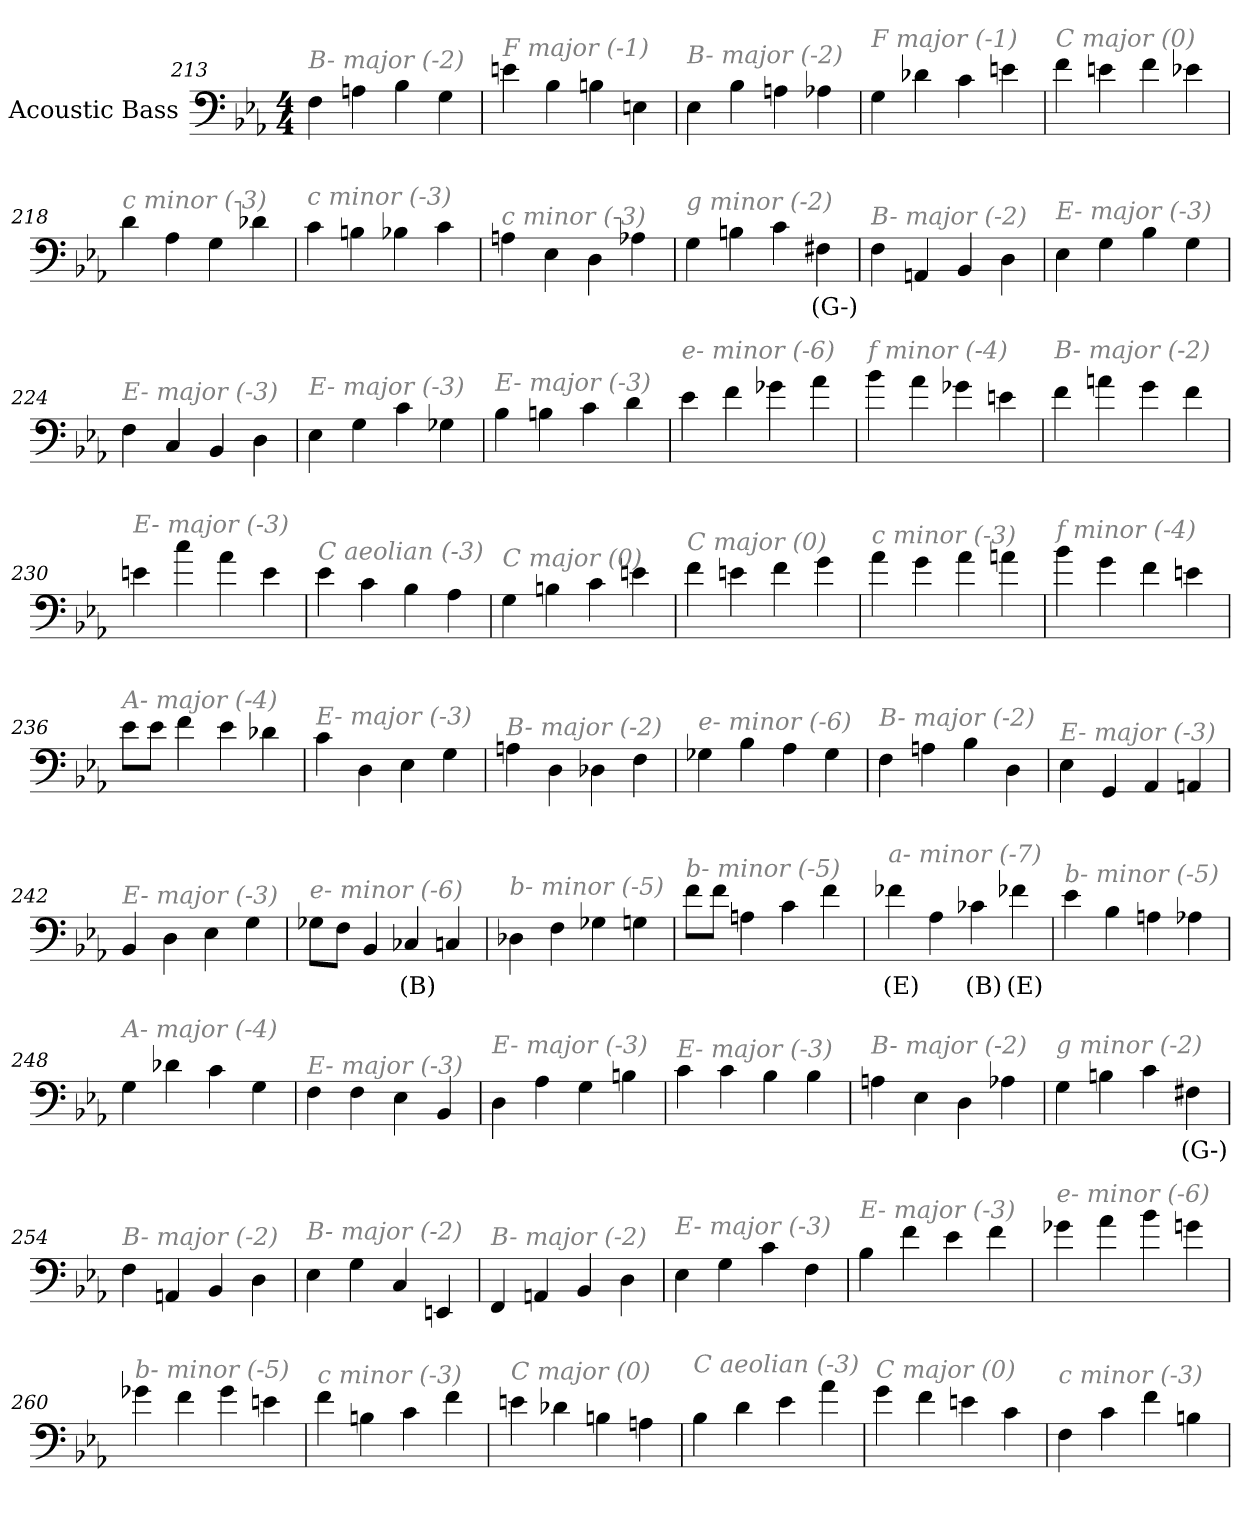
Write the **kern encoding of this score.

**kern	**text
*part1	*part1
*staff1	*staff1
*I"Acoustic Bass	*
*clefF4	*
*ITrd7c12	*
*k[b-e-a-]	*
*E-:	*
*M4/4	*
=213	=213
!LO:TX:i:color=#808080:t=B- major (-2)	!
4FF	.
4AAn	.
4BB-	.
4GG	.
=214	=214
!LO:TX:i:color=#808080:t=F major (-1)	!
4En	.
4BB-	.
4BBn	.
4EEn	.
=215	=215
!LO:TX:i:color=#808080:t=B- major (-2)	!
4EE-	.
4BB-	.
4AAn	.
4AA-X	.
=216	=216
!LO:TX:i:color=#808080:t=F major (-1)	!
4GG	.
4D-X	.
4C	.
4En	.
=217	=217
!LO:TX:i:color=#808080:t=C major (0)	!
4F	.
4En	.
4F	.
4E-X	.
=218	=218
!LO:TX:i:color=#808080:t=c minor (-3)	!
4D	.
4AA-	.
4GG	.
4D-X	.
=219	=219
!LO:TX:i:color=#808080:t=c minor (-3)	!
4C	.
4BBn	.
4BB-X	.
4C	.
=220	=220
!LO:TX:i:color=#808080:t=c minor (-3)	!
4AAn	.
4EE-	.
4DD	.
4AA-X	.
=221	=221
!LO:TX:i:color=#808080:t=g minor (-2)	!
4GG	.
4BBn	.
4C	.
4FF#Xi	(G-)
=222	=222
!LO:TX:i:color=#808080:t=B- major (-2)	!
4FF	.
4AAAn	.
4BBB-	.
4DD	.
=223	=223
!LO:TX:i:color=#808080:t=E- major (-3)	!
4EE-	.
4GG	.
4BB-	.
4GG	.
=224	=224
!LO:TX:i:color=#808080:t=E- major (-3)	!
4FF	.
4CC	.
4BBB-	.
4DD	.
=225	=225
!LO:TX:i:color=#808080:t=E- major (-3)	!
4EE-	.
4GG	.
4C	.
4GG-X	.
=226	=226
!LO:TX:i:color=#808080:t=E- major (-3)	!
4BB-	.
4BBn	.
4C	.
4D	.
=227	=227
!LO:TX:i:color=#808080:t=e- minor (-6)	!
4E-	.
4F	.
4G-X	.
4A-	.
=228	=228
!LO:TX:i:color=#808080:t=f minor (-4)	!
4B-	.
4A-	.
4G-X	.
4En	.
=229	=229
!LO:TX:i:color=#808080:t=B- major (-2)	!
4F	.
4An	.
4G	.
4F	.
=230	=230
!LO:TX:i:color=#808080:t=E- major (-3)	!
4En	.
4c	.
4A-	.
4E	.
=231	=231
!LO:TX:i:color=#808080:t=C aeolian (-3)	!
4E-	.
4C	.
4BB-	.
4AA-	.
=232	=232
!LO:TX:i:color=#808080:t=C major (0)	!
4GG	.
4BBn	.
4C	.
4En	.
=233	=233
!LO:TX:i:color=#808080:t=C major (0)	!
4F	.
4En	.
4F	.
4G	.
=234	=234
!LO:TX:i:color=#808080:t=c minor (-3)	!
4A-	.
4G	.
4A-	.
4An	.
=235	=235
!LO:TX:i:color=#808080:t=f minor (-4)	!
4B-	.
4G	.
4F	.
4En	.
=236	=236
!LO:TX:i:color=#808080:t=A- major (-4)	!
8E-L	.
8E-J	.
4F	.
4E-	.
4D-X	.
=237	=237
!LO:TX:i:color=#808080:t=E- major (-3)	!
4C	.
4DD	.
4EE-	.
4GG	.
=238	=238
!LO:TX:i:color=#808080:t=B- major (-2)	!
4AAn	.
4DD	.
4DD-X	.
4FF	.
=239	=239
!LO:TX:i:color=#808080:t=e- minor (-6)	!
4GG-X	.
4BB-	.
4AA-	.
4GG-	.
=240	=240
!LO:TX:i:color=#808080:t=B- major (-2)	!
4FF	.
4AAn	.
4BB-	.
4DD	.
=241	=241
!LO:TX:i:color=#808080:t=E- major (-3)	!
4EE-	.
4GGG	.
4AAA-	.
4AAAn	.
=242	=242
!LO:TX:i:color=#808080:t=E- major (-3)	!
4BBB-	.
4DD	.
4EE-	.
4GG	.
=243	=243
!LO:TX:i:color=#808080:t=e- minor (-6)	!
8GG-XL	.
8FFJ	.
4BBB-	.
4CC-Xi	(B)
4CC	.
=244	=244
!LO:TX:i:color=#808080:t=b- minor (-5)	!
4DD-X	.
4FF	.
4GG-X	.
4GGn	.
=245	=245
!LO:TX:i:color=#808080:t=b- minor (-5)	!
8FL	.
8FJ	.
4AAn	.
4C	.
4F	.
=246	=246
!LO:TX:i:color=#808080:t=a- minor (-7)	!
4F-Xi	(E)
4AA-	.
4C-Xi	(B)
4F-Xi	(E)
=247	=247
!LO:TX:i:color=#808080:t=b- minor (-5)	!
4E-	.
4BB-	.
4AAn	.
4AA-X	.
=248	=248
!LO:TX:i:color=#808080:t=A- major (-4)	!
4GG	.
4D-X	.
4C	.
4GG	.
=249	=249
!LO:TX:i:color=#808080:t=E- major (-3)	!
4FF	.
4FF	.
4EE-	.
4BBB-	.
=250	=250
!LO:TX:i:color=#808080:t=E- major (-3)	!
4DD	.
4AA-	.
4GG	.
4BBn	.
=251	=251
!LO:TX:i:color=#808080:t=E- major (-3)	!
4C	.
4C	.
4BB-	.
4BB-	.
=252	=252
!LO:TX:i:color=#808080:t=B- major (-2)	!
4AAn	.
4EE-	.
4DD	.
4AA-X	.
=253	=253
!LO:TX:i:color=#808080:t=g minor (-2)	!
4GG	.
4BBn	.
4C	.
4FF#Xi	(G-)
=254	=254
!LO:TX:i:color=#808080:t=B- major (-2)	!
4FF	.
4AAAn	.
4BBB-	.
4DD	.
=255	=255
!LO:TX:i:color=#808080:t=B- major (-2)	!
4EE-	.
4GG	.
4CC	.
4EEEn	.
=256	=256
!LO:TX:i:color=#808080:t=B- major (-2)	!
4FFF	.
4AAAn	.
4BBB-	.
4DD	.
=257	=257
!LO:TX:i:color=#808080:t=E- major (-3)	!
4EE-	.
4GG	.
4C	.
4FF	.
=258	=258
!LO:TX:i:color=#808080:t=E- major (-3)	!
4BB-	.
4F	.
4E-	.
4F	.
=259	=259
!LO:TX:i:color=#808080:t=e- minor (-6)	!
4G-X	.
4A-	.
4B-	.
4Gn	.
=260	=260
!LO:TX:i:color=#808080:t=b- minor (-5)	!
4G-X	.
4F	.
4G-	.
4En	.
=261	=261
!LO:TX:i:color=#808080:t=c minor (-3)	!
4F	.
4BBn	.
4C	.
4F	.
=262	=262
!LO:TX:i:color=#808080:t=C major (0)	!
4En	.
4D-X	.
4BBn	.
4AAn	.
=263	=263
!LO:TX:i:color=#808080:t=C aeolian (-3)	!
4BB-	.
4D	.
4E-	.
4A-	.
=264	=264
!LO:TX:i:color=#808080:t=C major (0)	!
4G	.
4F	.
4En	.
4C	.
=265	=265
!LO:TX:i:color=#808080:t=c minor (-3)	!
4FF	.
4C	.
4F	.
4BBn	.
=	=
*-	*-
